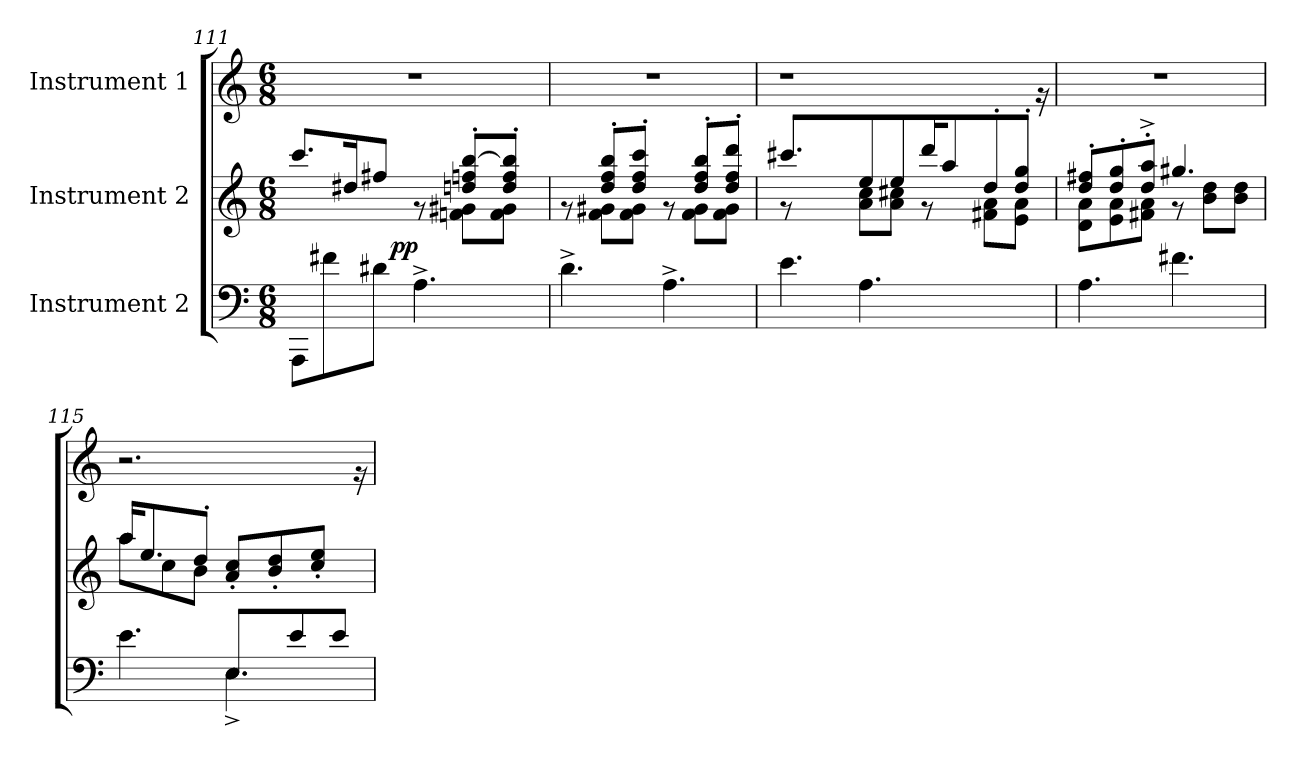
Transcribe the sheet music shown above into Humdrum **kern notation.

**kern	**dynam	**kern	**kern
*part3	*part3	*part2	*part1
*staff3	*staff3	*staff2	*staff1
*I"Instrument 2	*	*I"Instrument 2	*I"Instrument 1
*clefF4	*	*clefG2	*clefG2
*k[]	*	*k[]	*k[]
*C:	*	*C:	*C:
*M6/8	*	*M6/8	*M6/8
=111	=111	=111	=111
*^	*	*^	*
8AAA\L	4ryy	.	8.ccc/L	2ryy	2.r
8f#X\	.	.	.	.	.
.	.	.	16dd#X/	.	.
8d#X\J	32.ryy	.	8ff#X/J	.	.
!	!	!LO:DY:a	!	!	!
.	4ryy	pp	.	.	.
4.A^>\	.	.	8rg	.	.
.	.	.	[>8bb/'> 8ffn/'> 8ddn/'>L	8fn\ 8g#X\L	.
.	8ryy	.	.	.	.
.	.	.	8bb/]'> 8ff/'> 8dd/'>J	8f\ 8g#\J	.
.	16ryy	.	.	.	.
.	64ryy	.	.	.	.
*v	*v	*	*	*	*
=112	=112	=112	=112	=112
4.d^<\	.	8rg	8ryy	2.r
.	.	8ff/'> 8dd/'> 8bb/'>L	8f\ 8g#X\L	.
.	.	8ff/'> 8dd/'> 8ccc/'>J	8f\ 8g#\J	.
4.A^<\	.	8rg	8ryy	.
.	.	8ff/'> 8dd/'> 8bb/'>L	8f\ 8g#\L	.
.	.	8ff/'> 8dd/'> 8ddd/'>J	8f\ 8g#\J	.
!!LO:PB:g=z
=113	=113	=113	=113	=113
4.e\	.	4.ccc#X/	8rg	1r
.	.	.	4ryy	.
4.A\	.	8ee/L	8a\ 8cc\L	.
.	.	8ee/J	8a\ 8cc#X\J	.
.	.	16ddd/L	8rf	.
.	.	8aa/	.	.
4ryy	.	.	16ryy	.
.	.	8dd'>/J	8a\ 8f#X\L	.
.	.	8dd/'> 8gg/'>J	8e\ 8a\J	.
16ryy	.	.	.	16rf
=114	=114	=114	=114	=114
4.A\	.	8dd/'> 8ff#X/'>L	8a\ 8d\L	2.r
.	.	8gg/'> 8dd/'>	8e\ 8a\	.
.	.	8dd/'>^> 8aa/'>^>J	8a\ 8f#X\J	.
4.f#\	.	4.gg#X/	8rf	.
.	.	.	8b\ 8dd\L	.
.	.	.	8dd\ 8b\J	.
=115	=115	=115	=115	=115
*^	*	*	*	*
4.ryy	4.e\	.	16aa/L	8aa\L	2.r
.	.	.	8.ee/	.	.
.	.	.	.	8cc\	.
.	.	.	8dd'>/J	8b\J	.
8.E/L	4.E^<\	.	8a/'> 8cc/'>L	16ryy	.
.	.	.	.	4.ryy	.
.	.	.	8dd/'> 8b/'>	.	.
8e/	.	.	.	.	.
.	.	.	8ee/'> 8cc/'>J	.	.
8e/J	.	.	.	.	.
.	16ryy	.	16ryy	.	16rf
*v	*v	*	*	*	*
*	*	*v	*v	*
=	=	=	=
*-	*-	*-	*-
